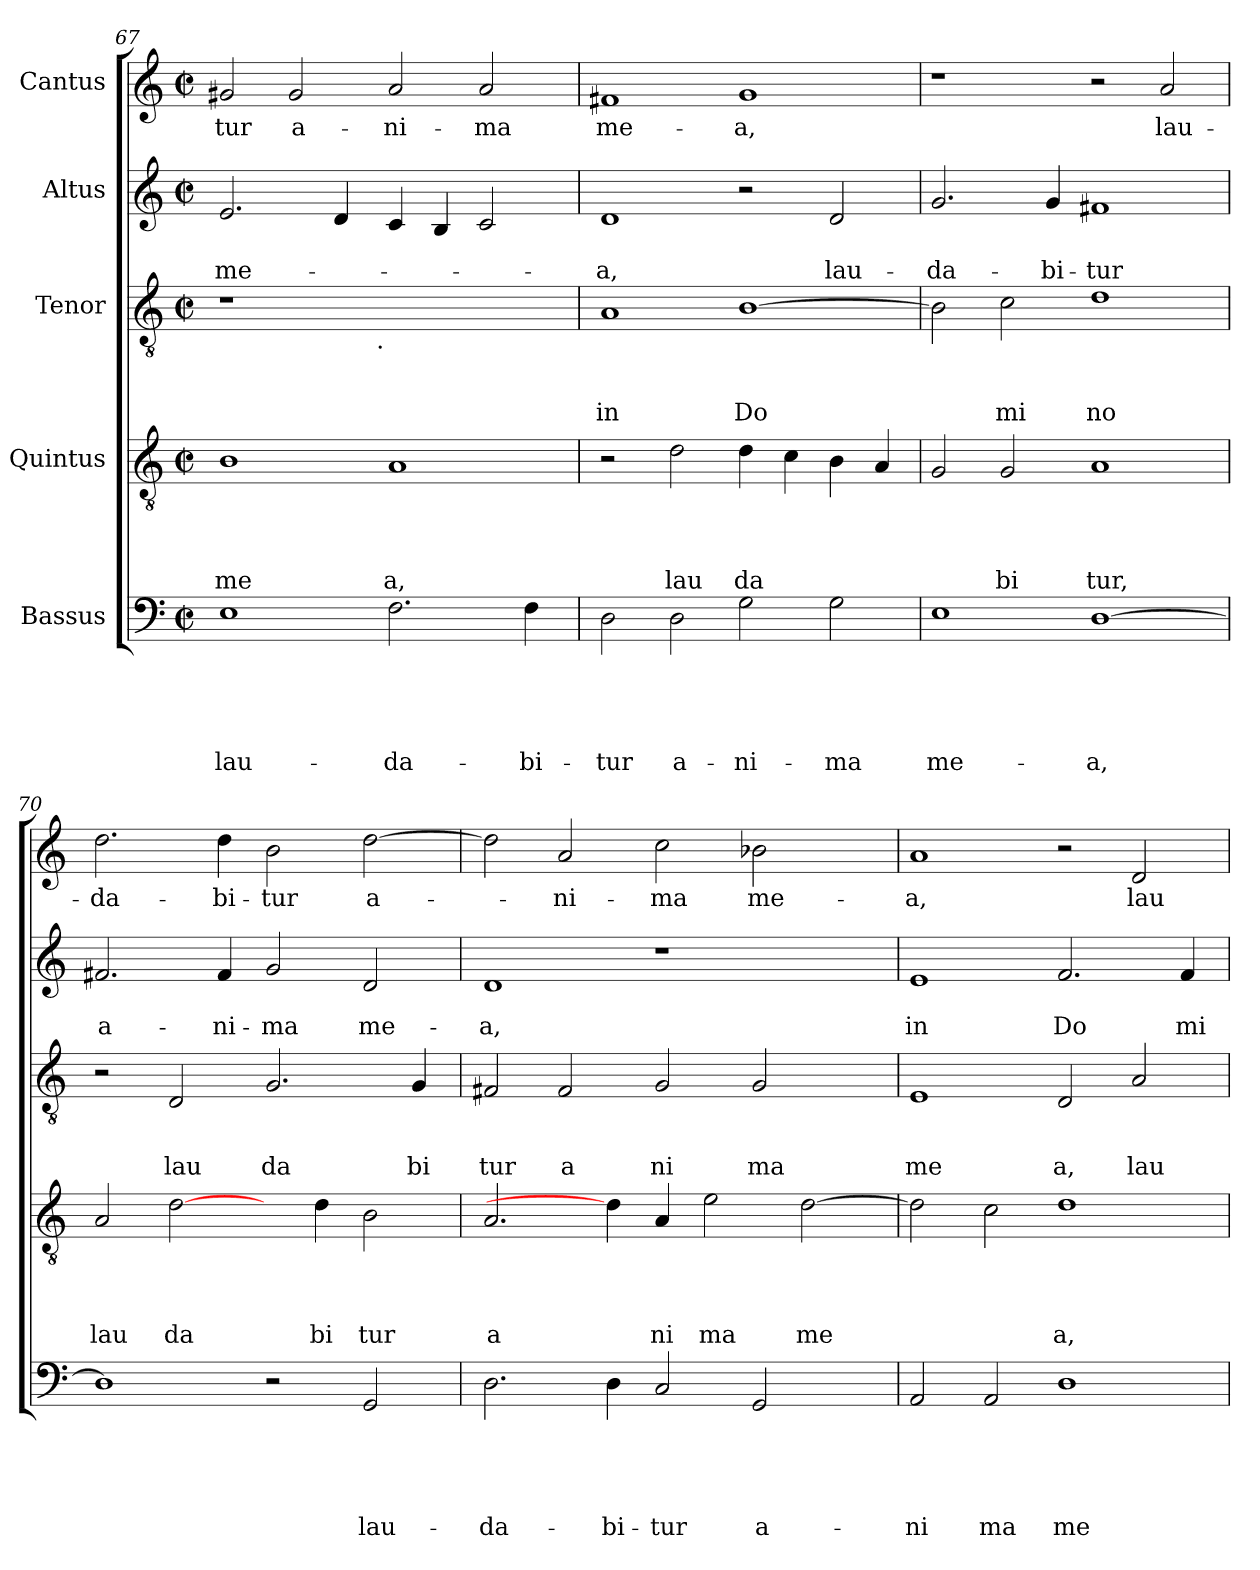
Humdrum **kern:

**kern	**text	**text	**text	**text	**text	**kern	**text	**text	**text	**text	**kern	**text	**text	**text	**kern	**text	**text	**kern	**text
*part5	*part5	*part5	*part5	*part5	*part5	*part4	*part4	*part4	*part4	*part4	*part3	*part3	*part3	*part3	*part2	*part2	*part2	*part1	*part1
*staff5	*staff5	*staff5	*staff5	*staff5	*staff5	*staff4	*staff4	*staff4	*staff4	*staff4	*staff3	*staff3	*staff3	*staff3	*staff2	*staff2	*staff2	*staff1	*staff1
*I"Bassus	*	*	*	*	*	*I"Quintus	*	*	*	*	*I"Tenor	*	*	*	*I"Altus	*	*	*I"Cantus	*
!!LO:LB:g=z
*clefF4	*	*	*	*	*	*clefGv2	*	*	*	*	*clefGv2	*	*	*	*clefG2	*	*	*clefG2	*
*k[]	*	*	*	*	*	*k[]	*	*	*	*	*k[]	*	*	*	*k[]	*	*	*k[]	*
*C:	*	*	*	*	*	*C:	*	*	*	*	*C:	*	*	*	*C:	*	*	*C:	*
*M2/2	*	*	*	*	*	*M2/2	*	*	*	*	*M2/2	*	*	*	*M2/2	*	*	*M2/2	*
*met(c|)	*	*	*	*	*	*met(c|)	*	*	*	*	*met(c|)	*	*	*	*met(c|)	*	*	*met(c|)	*
=67	=67	=67	=67	=67	=67	=67	=67	=67	=67	=67	=67	=67	=67	=67	=67	=67	=67	=67	=67
!	!	!	!	!	!LO:LY:b	!	!	!	!	!LO:LY:b	!	!	!	!	!	!	!LO:LY:b	!	!LO:LY:b
*	*	*	*	*	*	*	*	*	*	*	*^	*	*	*	*	*	*	*	*
1E	.	.	.	.	lau-	1B	.	.	.	me	1r	2ryy	.	.	.	2.e/	.	me-	2g#X/	tur
!	!	!	!	!	!	!	!	!	!	!	!	!	!	!	!	!	!	!	!	!LO:LY:b
.	.	.	.	.	.	.	.	.	.	.	.	4...ryy	.	.	.	.	.	.	2g#/	a-
.	.	.	.	.	.	.	.	.	.	.	.	.	.	.	.	4d/	.	.	.	.
!	!	!	!	!	!	!	!	!	!	!	!	!LO:TX:b:t=.	!	!	!	!	!	!	!	!
.	.	.	.	.	.	.	.	.	.	.	.	1ryy	.	.	.	.	.	.	.	.
!	!	!	!	!	!LO:LY:b	!	!	!	!	!LO:LY:b	!	!	!	!	!	!	!	!	!	!LO:LY:b
2.F\	.	.	.	.	-da-	1A	.	.	.	a,	1ryy	.	.	.	.	4c/	.	.	2a/	-ni-
.	.	.	.	.	.	.	.	.	.	.	.	.	.	.	.	4B/	.	.	.	.
!	!	!	!	!	!	!	!	!	!	!	!	!	!	!	!	!	!	!	!	!LO:LY:b
.	.	.	.	.	.	.	.	.	.	.	.	.	.	.	.	2c/	.	.	2a/	-ma
!	!	!	!	!	!LO:LY:b	!	!	!	!	!	!	!	!	!	!	!	!	!	!	!
4F\	.	.	.	.	-bi-	.	.	.	.	.	.	.	.	.	.	.	.	.	.	.
.	.	.	.	.	.	.	.	.	.	.	.	32ryy	.	.	.	.	.	.	.	.
=68	=68	=68	=68	=68	=68	=68	=68	=68	=68	=68	=68	=68	=68	=68	=68	=68	=68	=68	=68	=68
!	!	!	!	!	!LO:LY:b	!	!	!	!	!	!	!	!	!	!LO:LY:b	!	!	!LO:LY:b	!	!LO:LY:b
*	*	*	*	*	*	*	*	*	*	*	*v	*v	*	*	*	*	*	*	*	*
2D\	.	.	.	.	-tur	2r	.	.	.	.	1A	.	.	in	1d	.	-a,	1f#X	me-
!	!	!	!	!	!LO:LY:b	!	!	!	!	!LO:LY:b	!	!	!	!	!	!	!	!	!
2D\	.	.	.	.	a-	2d\	.	.	.	lau	.	.	.	.	.	.	.	.	.
!	!	!	!	!	!LO:LY:b	!	!	!	!	!LO:LY:b	!	!	!	!LO:LY:b	!	!	!	!	!LO:LY:b
2G\	.	.	.	.	-ni-	4d\	.	.	.	da	[>1B	.	.	Do	2r	.	.	1g	-a,
.	.	.	.	.	.	4c\	.	.	.	.	.	.	.	.	.	.	.	.	.
!	!	!	!	!	!LO:LY:b	!	!	!	!	!	!	!	!	!	!	!	!LO:LY:b	!	!
2G\	.	.	.	.	-ma	4B\	.	.	.	.	.	.	.	.	2d/	.	lau-	.	.
.	.	.	.	.	.	4A/	.	.	.	.	.	.	.	.	.	.	.	.	.
=69	=69	=69	=69	=69	=69	=69	=69	=69	=69	=69	=69	=69	=69	=69	=69	=69	=69	=69	=69
!	!	!	!	!	!LO:LY:b	!	!	!	!	!	!	!	!	!	!	!	!LO:LY:b	!	!
1E	.	.	.	.	me-	2G/	.	.	.	.	2B\]	.	.	.	2.g/	.	-da-	1r	.
!	!	!	!	!	!	!	!	!	!	!LO:LY:b	!	!	!	!LO:LY:b	!	!	!	!	!
.	.	.	.	.	.	2G/	.	.	.	bi	2c\	.	.	mi	.	.	.	.	.
!	!	!	!	!	!	!	!	!	!	!	!	!	!	!	!	!	!LO:LY:b	!	!
.	.	.	.	.	.	.	.	.	.	.	.	.	.	.	4g/	.	-bi-	.	.
!	!	!	!	!	!LO:LY:b	!	!	!	!	!LO:LY:b	!	!	!	!LO:LY:b	!	!	!LO:LY:b	!	!
[>1D	.	.	.	.	-a,	1A	.	.	.	tur,	1d	.	.	no	1f#X	.	-tur	2r	.
!	!	!	!	!	!	!	!	!	!	!	!	!	!	!	!	!	!	!	!LO:LY:b
.	.	.	.	.	.	.	.	.	.	.	.	.	.	.	.	.	.	2a/	lau-
=70	=70	=70	=70	=70	=70	=70	=70	=70	=70	=70	=70	=70	=70	=70	=70	=70	=70	=70	=70
!	!	!	!	!	!	!	!	!	!	!LO:LY:b	!	!	!	!	!	!	!LO:LY:b	!	!LO:LY:b
1D]	.	.	.	.	.	2A/	.	.	.	lau	2r	.	.	.	2.f#X/	.	a-	2.dd\	-da-
!	!	!	!	!	!	!	!	!	!	!LO:LY:b	!	!	!	!LO:LY:b	!	!	!	!	!
.	.	.	.	.	.	[2d\	.	.	.	da	2D/	.	.	lau	.	.	.	.	.
!	!	!	!	!	!	!	!	!	!	!	!	!	!	!	!	!	!LO:LY:b	!	!LO:LY:b
.	.	.	.	.	.	.	.	.	.	.	.	.	.	.	4f#/	.	-ni-	4dd\	-bi-
!	!	!	!	!	!	!	!	!	!	!	!	!	!	!LO:LY:b	!	!	!LO:LY:b	!	!LO:LY:b
2r	.	.	.	.	.	4ryy	.	.	.	.	2.G/	.	.	da	2g/	.	-ma	2b\	-tur
!	!	!	!	!	!	!	!	!	!	!LO:LY:b	!	!	!	!	!	!	!	!	!
.	.	.	.	.	.	4d\	.	.	.	bi	.	.	.	.	.	.	.	.	.
!	!	!	!	!	!LO:LY:b	!	!	!	!	!LO:LY:b	!	!	!	!	!	!	!LO:LY:b	!	!LO:LY:b
2GG/	.	.	.	.	lau-	2B\	.	.	.	tur	.	.	.	.	2d/	.	me-	[>2dd\	a-
!	!	!	!	!	!	!	!	!	!	!	!	!	!	!LO:LY:b	!	!	!	!	!
.	.	.	.	.	.	.	.	.	.	.	4G/	.	.	bi	.	.	.	.	.
=71	=71	=71	=71	=71	=71	=71	=71	=71	=71	=71	=71	=71	=71	=71	=71	=71	=71	=71	=71
!	!	!	!	!	!LO:LY:b	!	!	!	!	!LO:LY:b	!	!	!	!LO:LY:b	!	!	!LO:LY:b	!	!
2.D\	.	.	.	.	-da-	2.A/	.	.	.	a	2F#X/	.	.	tur	1d	.	-a,	2dd\]	.
!	!	!	!	!	!	!	!	!	!	!	!	!	!	!LO:LY:b	!	!	!	!	!LO:LY:b
.	.	.	.	.	.	.	.	.	.	.	2F#/	.	.	a	.	.	.	2a/	-ni-
!	!	!	!	!	!LO:LY:b	!	!	!	!	!	!	!	!	!	!	!	!	!	!
4D\	.	.	.	.	-bi-	4d\]	.	.	.	.	.	.	.	.	.	.	.	.	.
!	!	!	!	!	!LO:LY:b	!	!	!	!	!LO:LY:b	!	!	!	!LO:LY:b	!	!	!	!	!LO:LY:b
2C/	.	.	.	.	-tur	4A/	.	.	.	ni	2G/	.	.	ni	1r	.	.	2cc\	-ma
!	!	!	!	!	!	!	!	!	!	!LO:LY:b	!	!	!	!	!	!	!	!	!
.	.	.	.	.	.	2e\	.	.	.	ma	.	.	.	.	.	.	.	.	.
!	!	!	!	!	!LO:LY:b	!	!	!	!	!	!	!	!	!LO:LY:b	!	!	!	!	!LO:LY:b
2GG/	.	.	.	.	a-	.	.	.	.	.	2G/	.	.	ma	.	.	.	2b-X\	me-
!	!	!	!	!	!	!	!	!	!	!LO:LY:b	!	!	!	!	!	!	!	!	!
.	.	.	.	.	.	[<2d\	.	.	.	me	.	.	.	.	.	.	.	.	.
4ryy	.	.	.	.	.	.	.	.	.	.	4ryy	.	.	.	4ryy	.	.	4ryy	.
!!LO:PB:g=z
=72	=72	=72	=72	=72	=72	=72	=72	=72	=72	=72	=72	=72	=72	=72	=72	=72	=72	=72	=72
!	!	!	!	!	!LO:LY:b	!	!	!	!	!	!	!	!	!LO:LY:b	!	!	!LO:LY:b	!	!LO:LY:b
2AA/	.	.	.	.	-ni	2d\]	.	.	.	.	1E	.	.	me	1e	.	in	1a	-a,
!	!	!	!	!	!LO:LY:b	!	!	!	!	!	!	!	!	!	!	!	!	!	!
2AA/	.	.	.	.	ma	2c\	.	.	.	.	.	.	.	.	.	.	.	.	.
!	!	!	!	!	!LO:LY:b	!	!	!	!	!LO:LY:b	!	!	!	!LO:LY:b	!	!	!LO:LY:b	!	!
1D	.	.	.	.	me	1d	.	.	.	a,	2D/	.	.	a,	2.f/	.	Do	2r	.
!	!	!	!	!	!	!	!	!	!	!	!	!	!	!LO:LY:b	!	!	!	!	!LO:LY:b
.	.	.	.	.	.	.	.	.	.	.	2A/	.	.	lau	.	.	.	2d/	lau-
!	!	!	!	!	!	!	!	!	!	!	!	!	!	!	!	!	!LO:LY:b	!	!
.	.	.	.	.	.	.	.	.	.	.	.	.	.	.	4f/	.	mi	.	.
=	=	=	=	=	=	=	=	=	=	=	=	=	=	=	=	=	=	=	=
*-	*-	*-	*-	*-	*-	*-	*-	*-	*-	*-	*-	*-	*-	*-	*-	*-	*-	*-	*-
